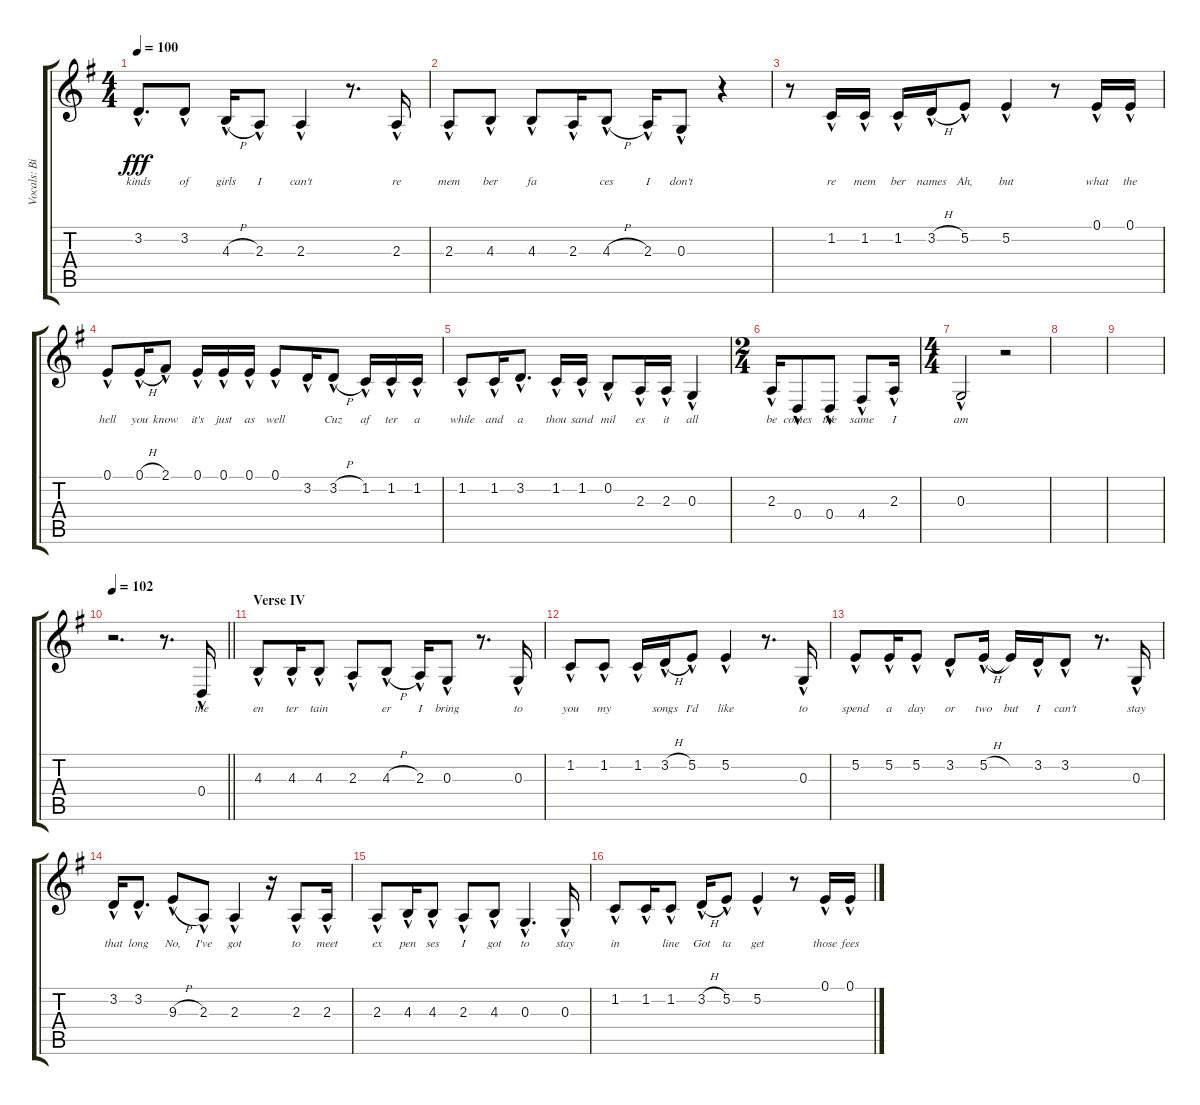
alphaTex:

\track ("Vocals: Billy" "Vocals: Bi") {instrument lead2sawtooth}
\staff {score tabs}
\tuning (E4 B3 G3 D3 A2 E2) {hide}
\ts (4 4)
\tempo 100
\clef g2
\ks g
3.2{hac}.8{d lyrics (0 "kinds") lyrics (1 "") lyrics (2 "") lyrics (3 "") lyrics (4 "") dy fff} 3.2{hac}.8{lyrics (0 "of") lyrics (1 "") lyrics (2 "") lyrics (3 "") lyrics (4 "")} 4.3{h hac}.16{lyrics (0 "girls") lyrics (1 "") lyrics (2 "") lyrics (3 "") lyrics (4 "")} 2.3{hac}.8{lyrics (0 "I") lyrics (1 "") lyrics (2 "") lyrics (3 "") lyrics (4 "")} 2.3{hac}.4{lyrics (0 "can't") lyrics (1 "") lyrics (2 "") lyrics (3 "") lyrics (4 "")} r.8{d} 2.3{hac}.16{lyrics (0 "re") lyrics (1 "") lyrics (2 "") lyrics (3 "") lyrics (4 "")} |
2.3{hac}.8{lyrics (0 "mem") lyrics (1 "") lyrics (2 "") lyrics (3 "") lyrics (4 "")} 4.3{hac}.8{lyrics (0 "ber") lyrics (1 "") lyrics (2 "") lyrics (3 "") lyrics (4 "")} 4.3{hac}.8{lyrics (0 "fa") lyrics (1 "") lyrics (2 "") lyrics (3 "") lyrics (4 "")} 2.3{hac}.16{lyrics (0 "") lyrics (1 "") lyrics (2 "") lyrics (3 "") lyrics (4 "")} 4.3{h hac}.8{lyrics (0 "ces") lyrics (1 "") lyrics (2 "") lyrics (3 "") lyrics (4 "")} 2.3{hac}.16{lyrics (0 "I") lyrics (1 "") lyrics (2 "") lyrics (3 "") lyrics (4 "")} 0.3{hac}.8{lyrics (0 "don't") lyrics (1 "") lyrics (2 "") lyrics (3 "") lyrics (4 "")} r.4 |
r.8 1.2{hac}.16{lyrics (0 "re") lyrics (1 "") lyrics (2 "") lyrics (3 "") lyrics (4 "")} 1.2{hac}.16{lyrics (0 "mem") lyrics (1 "") lyrics (2 "") lyrics (3 "") lyrics (4 "")} 1.2{hac}.16{lyrics (0 "ber") lyrics (1 "") lyrics (2 "") lyrics (3 "") lyrics (4 "")} 3.2{h hac}.16{lyrics (0 "names") lyrics (1 "") lyrics (2 "") lyrics (3 "") lyrics (4 "")} 5.2{hac}.8{lyrics (0 "Ah,") lyrics (1 "") lyrics (2 "") lyrics (3 "") lyrics (4 "")} 5.2{hac}.4{lyrics (0 "but") lyrics (1 "") lyrics (2 "") lyrics (3 "") lyrics (4 "")} r.8 0.1{hac}.16{lyrics (0 "what") lyrics (1 "") lyrics (2 "") lyrics (3 "") lyrics (4 "")} 0.1{hac}.16{lyrics (0 "the") lyrics (1 "") lyrics (2 "") lyrics (3 "") lyrics (4 "")} |
0.1{hac}.8{lyrics (0 "hell") lyrics (1 "") lyrics (2 "") lyrics (3 "") lyrics (4 "")} 0.1{h hac}.16{lyrics (0 "you") lyrics (1 "") lyrics (2 "") lyrics (3 "") lyrics (4 "")} 2.1{hac}.8{lyrics (0 "know") lyrics (1 "") lyrics (2 "") lyrics (3 "") lyrics (4 "")} 0.1{hac}.16{lyrics (0 "it's") lyrics (1 "") lyrics (2 "") lyrics (3 "") lyrics (4 "")} 0.1{hac}.16{lyrics (0 "just") lyrics (1 "") lyrics (2 "") lyrics (3 "") lyrics (4 "")} 0.1{hac}.16{lyrics (0 "as") lyrics (1 "") lyrics (2 "") lyrics (3 "") lyrics (4 "")} 0.1{hac}.8{lyrics (0 "well") lyrics (1 "") lyrics (2 "") lyrics (3 "") lyrics (4 "")} 3.2{hac}.16{lyrics (0 "") lyrics (1 "") lyrics (2 "") lyrics (3 "") lyrics (4 "")} 3.2{h hac}.8{lyrics (0 "Cuz") lyrics (1 "") lyrics (2 "") lyrics (3 "") lyrics (4 "")} 1.2{hac}.16{lyrics (0 "af") lyrics (1 "") lyrics (2 "") lyrics (3 "") lyrics (4 "")} 1.2{hac}.16{lyrics (0 "ter") lyrics (1 "") lyrics (2 "") lyrics (3 "") lyrics (4 "")} 1.2{hac}.16{lyrics (0 "a") lyrics (1 "") lyrics (2 "") lyrics (3 "") lyrics (4 "")} |
1.2{hac}.8{lyrics (0 "while") lyrics (1 "") lyrics (2 "") lyrics (3 "") lyrics (4 "")} 1.2{hac}.16{lyrics (0 "and") lyrics (1 "") lyrics (2 "") lyrics (3 "") lyrics (4 "")} 3.2{hac}.8{d lyrics (0 "a") lyrics (1 "") lyrics (2 "") lyrics (3 "") lyrics (4 "")} 1.2{hac}.16{lyrics (0 "thou") lyrics (1 "") lyrics (2 "") lyrics (3 "") lyrics (4 "")} 1.2{hac}.16{lyrics (0 "sand") lyrics (1 "") lyrics (2 "") lyrics (3 "") lyrics (4 "")} 0.2{hac}.8{lyrics (0 "mil") lyrics (1 "") lyrics (2 "") lyrics (3 "") lyrics (4 "")} 2.3{hac}.16{lyrics (0 "es") lyrics (1 "") lyrics (2 "") lyrics (3 "") lyrics (4 "")} 2.3{hac}.16{lyrics (0 "it") lyrics (1 "") lyrics (2 "") lyrics (3 "") lyrics (4 "")} 0.3{hac}.4{lyrics (0 "all") lyrics (1 "") lyrics (2 "") lyrics (3 "") lyrics (4 "")} |
\ts (2 4)
2.3{hac}.16{lyrics (0 "be") lyrics (1 "") lyrics (2 "") lyrics (3 "") lyrics (4 "")} 0.4{hac}.8{lyrics (0 "comes") lyrics (1 "") lyrics (2 "") lyrics (3 "") lyrics (4 "")} 0.4{hac}.8{lyrics (0 "the") lyrics (1 "") lyrics (2 "") lyrics (3 "") lyrics (4 "")} 4.4{hac}.8{lyrics (0 "same") lyrics (1 "") lyrics (2 "") lyrics (3 "") lyrics (4 "")} 2.3{hac}.16{lyrics (0 "I") lyrics (1 "") lyrics (2 "") lyrics (3 "") lyrics (4 "")} |
\ts (4 4)
0.3{hac}.2{lyrics (0 "am") lyrics (1 "") lyrics (2 "") lyrics (3 "") lyrics (4 "")} r.2 |
|
|
\tempo 102
\barLineRight lightlight
r.2{d} r.8{d} 0.4{hac}.16{lyrics (0 "the") lyrics (1 "") lyrics (2 "") lyrics (3 "") lyrics (4 "")} |
\section ("" "Verse IV")
4.3{hac}.8{lyrics (0 "en") lyrics (1 "") lyrics (2 "") lyrics (3 "") lyrics (4 "")} 4.3{hac}.16{lyrics (0 "ter") lyrics (1 "") lyrics (2 "") lyrics (3 "") lyrics (4 "")} 4.3{hac}.8{lyrics (0 "tain") lyrics (1 "") lyrics (2 "") lyrics (3 "") lyrics (4 "")} 2.3{hac}.8{lyrics (0 "") lyrics (1 "") lyrics (2 "") lyrics (3 "") lyrics (4 "")} 4.3{h hac}.8{lyrics (0 "er") lyrics (1 "") lyrics (2 "") lyrics (3 "") lyrics (4 "")} 2.3{hac}.16{lyrics (0 "I") lyrics (1 "") lyrics (2 "") lyrics (3 "") lyrics (4 "")} 0.3{hac}.8{lyrics (0 "bring") lyrics (1 "") lyrics (2 "") lyrics (3 "") lyrics (4 "")} r.8{d} 0.3{hac}.16{lyrics (0 "to") lyrics (1 "") lyrics (2 "") lyrics (3 "") lyrics (4 "")} |
1.2{hac}.8{lyrics (0 "you") lyrics (1 "") lyrics (2 "") lyrics (3 "") lyrics (4 "")} 1.2{hac}.8{lyrics (0 "my") lyrics (1 "") lyrics (2 "") lyrics (3 "") lyrics (4 "")} 1.2{hac}.16{lyrics (0 "") lyrics (1 "") lyrics (2 "") lyrics (3 "") lyrics (4 "")} 3.2{h hac}.16{lyrics (0 "songs") lyrics (1 "") lyrics (2 "") lyrics (3 "") lyrics (4 "")} 5.2{hac}.8{lyrics (0 "I'd") lyrics (1 "") lyrics (2 "") lyrics (3 "") lyrics (4 "")} 5.2{hac}.4{lyrics (0 "like") lyrics (1 "") lyrics (2 "") lyrics (3 "") lyrics (4 "")} r.8{d} 0.3{hac}.16{lyrics (0 "to") lyrics (1 "") lyrics (2 "") lyrics (3 "") lyrics (4 "")} |
5.2{hac}.8{lyrics (0 "spend") lyrics (1 "") lyrics (2 "") lyrics (3 "") lyrics (4 "")} 5.2{hac}.16{lyrics (0 "a") lyrics (1 "") lyrics (2 "") lyrics (3 "") lyrics (4 "")} 5.2{hac}.8{lyrics (0 "day") lyrics (1 "") lyrics (2 "") lyrics (3 "") lyrics (4 "")} 3.2{hac}.8{lyrics (0 "or") lyrics (1 "") lyrics (2 "") lyrics (3 "") lyrics (4 "")} 5.2{h hac}.16{lyrics (0 "two") lyrics (1 "") lyrics (2 "") lyrics (3 "") lyrics (4 "")} 5.2{t}.16{lyrics (0 "but") lyrics (1 "") lyrics (2 "") lyrics (3 "") lyrics (4 "")} 3.2{hac}.16{lyrics (0 "I") lyrics (1 "") lyrics (2 "") lyrics (3 "") lyrics (4 "")} 3.2{hac}.8{lyrics (0 "can't") lyrics (1 "") lyrics (2 "") lyrics (3 "") lyrics (4 "")} r.8{d} 0.3{hac}.16{lyrics (0 "stay") lyrics (1 "") lyrics (2 "") lyrics (3 "") lyrics (4 "")} |
3.2{hac}.16{lyrics (0 "that") lyrics (1 "") lyrics (2 "") lyrics (3 "") lyrics (4 "")} 3.2{hac}.8{d lyrics (0 "long") lyrics (1 "") lyrics (2 "") lyrics (3 "") lyrics (4 "")} 9.3{h hac}.8{lyrics (0 "No,") lyrics (1 "") lyrics (2 "") lyrics (3 "") lyrics (4 "")} 2.3{hac}.8{lyrics (0 "I've") lyrics (1 "") lyrics (2 "") lyrics (3 "") lyrics (4 "")} 2.3{hac}.4{lyrics (0 "got") lyrics (1 "") lyrics (2 "") lyrics (3 "") lyrics (4 "")} r.16 2.3{hac}.8{lyrics (0 "to") lyrics (1 "") lyrics (2 "") lyrics (3 "") lyrics (4 "")} 2.3{hac}.16{lyrics (0 "meet") lyrics (1 "") lyrics (2 "") lyrics (3 "") lyrics (4 "")} |
2.3{hac}.8{lyrics (0 "ex") lyrics (1 "") lyrics (2 "") lyrics (3 "") lyrics (4 "")} 4.3{hac}.16{lyrics (0 "pen") lyrics (1 "") lyrics (2 "") lyrics (3 "") lyrics (4 "")} 4.3{hac}.8{lyrics (0 "ses") lyrics (1 "") lyrics (2 "") lyrics (3 "") lyrics (4 "")} 2.3{hac}.8{lyrics (0 "I") lyrics (1 "") lyrics (2 "") lyrics (3 "") lyrics (4 "")} 4.3{hac}.8{lyrics (0 "got") lyrics (1 "") lyrics (2 "") lyrics (3 "") lyrics (4 "")} 0.3{hac}.4{d lyrics (0 "to") lyrics (1 "") lyrics (2 "") lyrics (3 "") lyrics (4 "")} 0.3{hac}.16{lyrics (0 "stay") lyrics (1 "") lyrics (2 "") lyrics (3 "") lyrics (4 "")} |
1.2{hac}.8{lyrics (0 "in") lyrics (1 "") lyrics (2 "") lyrics (3 "") lyrics (4 "")} 1.2{hac}.16{lyrics (0 "") lyrics (1 "") lyrics (2 "") lyrics (3 "") lyrics (4 "")} 1.2{hac}.8{lyrics (0 "line") lyrics (1 "") lyrics (2 "") lyrics (3 "") lyrics (4 "")} 3.2{h hac}.16{lyrics (0 "Got") lyrics (1 "") lyrics (2 "") lyrics (3 "") lyrics (4 "")} 5.2{hac}.8{lyrics (0 "ta") lyrics (1 "") lyrics (2 "") lyrics (3 "") lyrics (4 "")} 5.2{hac}.4{lyrics (0 "get") lyrics (1 "") lyrics (2 "") lyrics (3 "") lyrics (4 "")} r.8 0.1{hac}.16{lyrics (0 "those") lyrics (1 "") lyrics (2 "") lyrics (3 "") lyrics (4 "")} 0.1{hac}.16{lyrics (0 "fees") lyrics (1 "") lyrics (2 "") lyrics (3 "") lyrics (4 "")}
